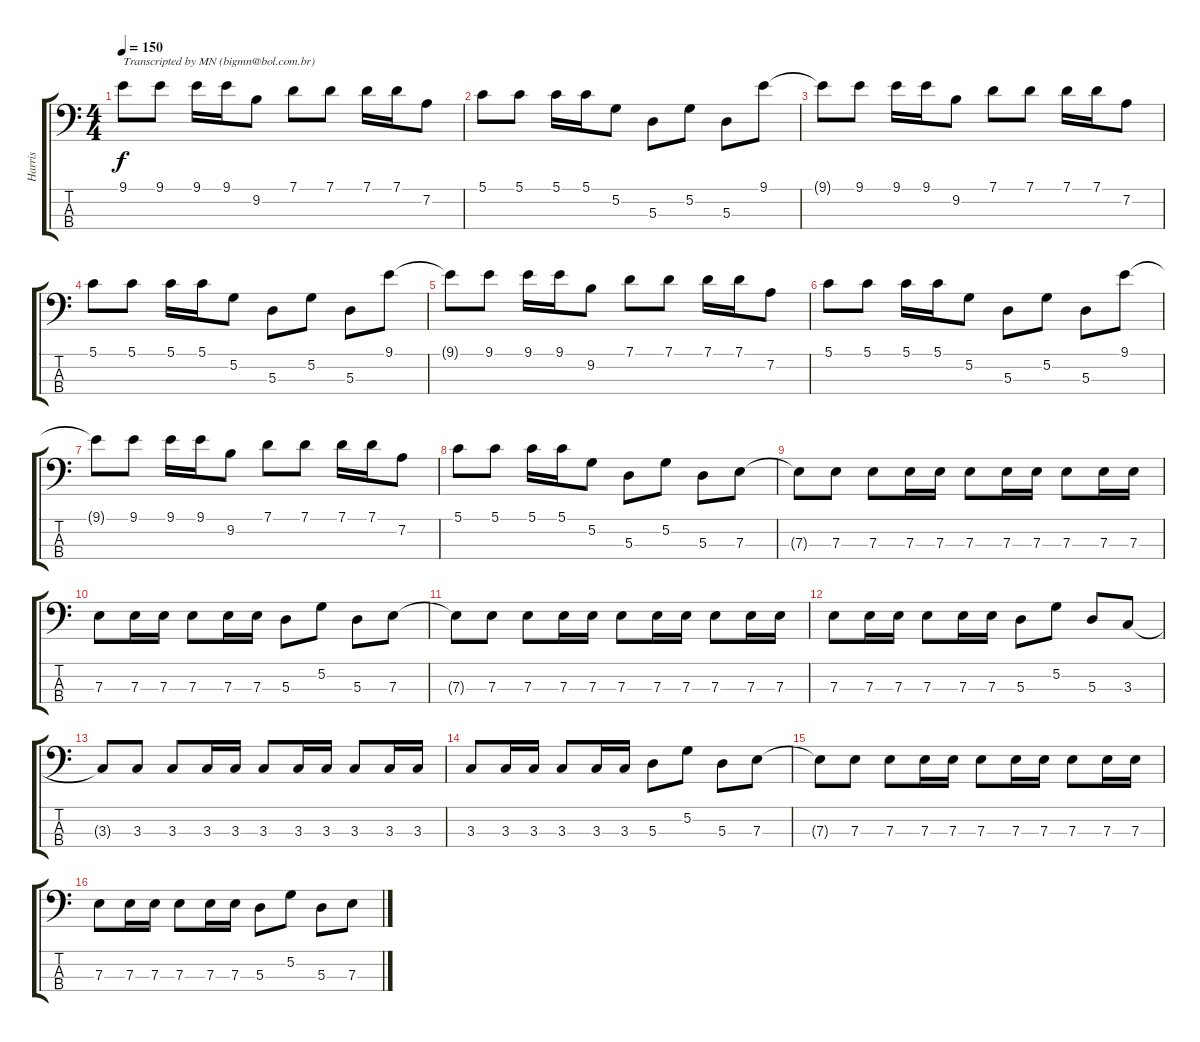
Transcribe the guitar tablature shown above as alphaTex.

\track ("Harris" "Harris") {instrument electricbassfinger}
\staff {score tabs}
\tuning (G2 D2 A1 E1) {hide}
\ts (4 4)
\tempo 150
\clef f4
\ks c
9.1.8{txt "Transcripted by MN (bigmn@bol.com.br)" dy f instrument electricbassfinger} 9.1.8 9.1.16 9.1.16 9.2.8 7.1.8 7.1.8 7.1.16 7.1.16 7.2.8 |
5.1.8 5.1.8 5.1.16 5.1.16 5.2.8 5.3.8 5.2.8 5.3.8 9.1.8 |
9.1{t}.8 9.1.8 9.1.16 9.1.16 9.2.8 7.1.8 7.1.8 7.1.16 7.1.16 7.2.8 |
5.1.8 5.1.8 5.1.16 5.1.16 5.2.8 5.3.8 5.2.8 5.3.8 9.1.8 |
9.1{t}.8 9.1.8 9.1.16 9.1.16 9.2.8 7.1.8 7.1.8 7.1.16 7.1.16 7.2.8 |
5.1.8 5.1.8 5.1.16 5.1.16 5.2.8 5.3.8 5.2.8 5.3.8 9.1.8 |
9.1{t}.8 9.1.8 9.1.16 9.1.16 9.2.8 7.1.8 7.1.8 7.1.16 7.1.16 7.2.8 |
5.1.8 5.1.8 5.1.16 5.1.16 5.2.8 5.3.8 5.2.8 5.3.8 7.3.8 |
7.3{t}.8 7.3.8 7.3.8 7.3.16 7.3.16 7.3.8 7.3.16 7.3.16 7.3.8 7.3.16 7.3.16 |
7.3.8 7.3.16 7.3.16 7.3.8 7.3.16 7.3.16 5.3.8 5.2.8 5.3.8 7.3.8 |
7.3{t}.8 7.3.8 7.3.8 7.3.16 7.3.16 7.3.8 7.3.16 7.3.16 7.3.8 7.3.16 7.3.16 |
7.3.8 7.3.16 7.3.16 7.3.8 7.3.16 7.3.16 5.3.8 5.2.8 5.3.8 3.3.8 |
3.3{t}.8 3.3.8 3.3.8 3.3.16 3.3.16 3.3.8 3.3.16 3.3.16 3.3.8 3.3.16 3.3.16 |
3.3.8 3.3.16 3.3.16 3.3.8 3.3.16 3.3.16 5.3.8 5.2.8 5.3.8 7.3.8 |
7.3{t}.8 7.3.8 7.3.8 7.3.16 7.3.16 7.3.8 7.3.16 7.3.16 7.3.8 7.3.16 7.3.16 |
7.3.8 7.3.16 7.3.16 7.3.8 7.3.16 7.3.16 5.3.8 5.2.8 5.3.8 7.3.8
